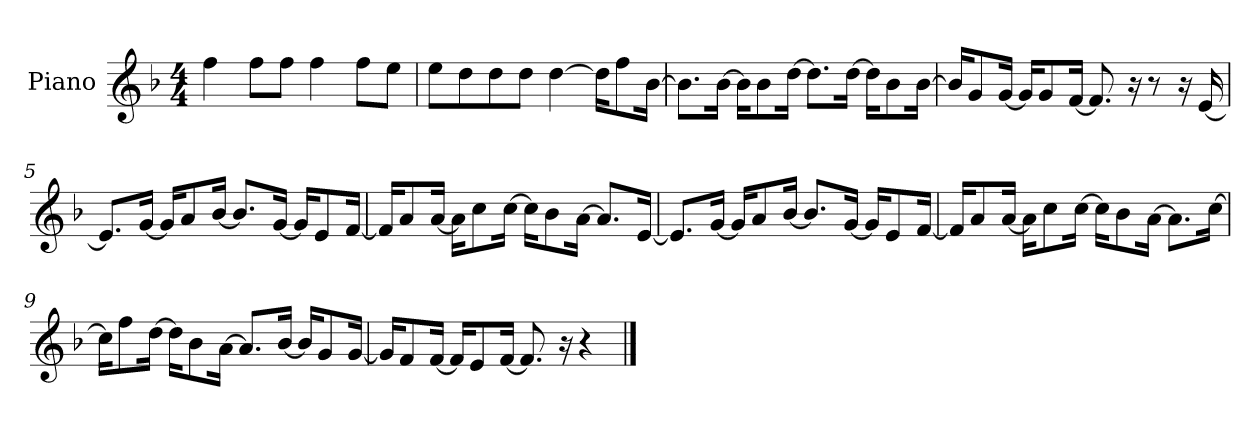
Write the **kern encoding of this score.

**kern
*part1
*staff1
*I"Piano
*I'P-no
*clefG2
*k[b-]
*M4/4
*MM90
=1
4ff\
8ff\L
8ff\J
4ff\
8ff\L
8ee\J
=2
8ee\L
8dd\
8dd\
8dd\J
[4dd\
16dd\KL]
8ff\
[16b-\Jk
=3
8.b-\L]
[16b-\Jk
16b-\KL]
8b-\
[16dd\Jk
8.dd\L]
[16dd\Jk
16dd\KL]
8b-\
[16b-\Jk
=4
16b-/KL]
8g/
[16g/Jk
16g/KL]
8g/
[16f/Jk
8.f/]
16r
8r
16r
[16e/
!!LO:LB:g=z
=5
8.e/L]
[16g/Jk
16g/KL]
8a/
[16b-/Jk
8.b-/L]
[16g/Jk
16g/KL]
8e/
[16f/Jk
=6
16f/KL]
8a/
[16a/Jk
16a\KL]
8cc\
[16cc\Jk
16cc\KL]
8b-\
[16a\Jk
8.a/L]
[16e/Jk
=7
8.e/L]
[16g/Jk
16g/KL]
8a/
[16b-/Jk
8.b-/L]
[16g/Jk
16g/KL]
8e/
[16f/Jk
!!LO:LB:g=z
=8
16f/KL]
8a/
[16a/Jk
16a\KL]
8cc\
[16cc\Jk
16cc\KL]
8b-\
[16a\Jk
8.a\L]
[16cc\Jk
=9
16cc\KL]
8ff\
[16dd\Jk
16dd\KL]
8b-\
[16a\Jk
8.a/L]
[16b-/Jk
16b-/KL]
8g/
[16g/Jk
=10
16g/KL]
8f/
[16f/Jk
16f/KL]
8e/
[16f/Jk
8.f/]
16r
4r
==
*-
